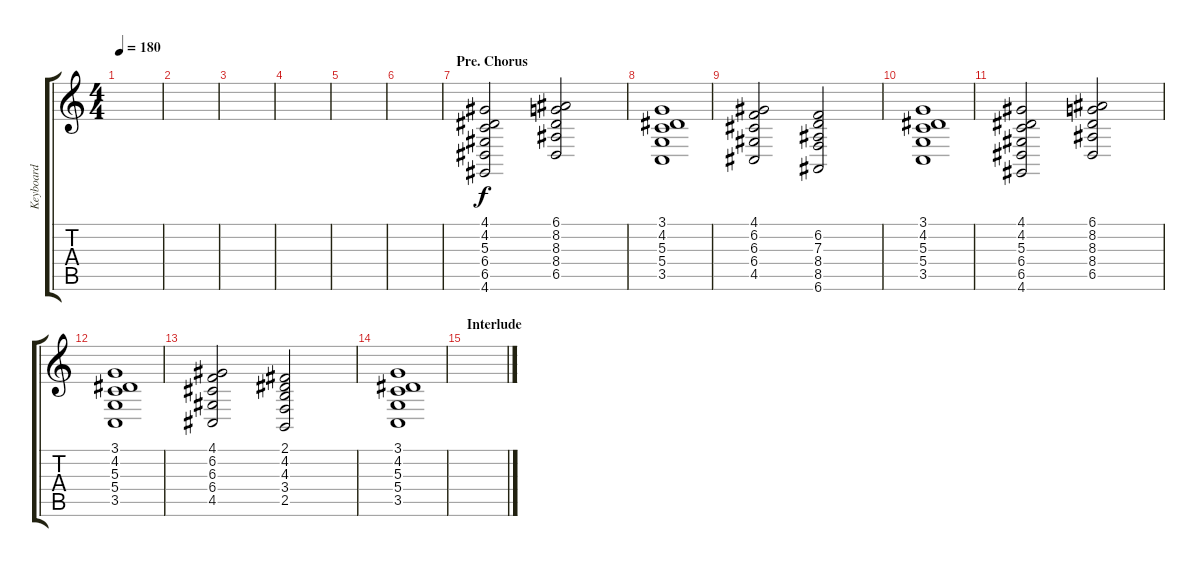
\track ("Keyboard" "Keyboard") {instrument choiraahs}
\staff {score tabs}
\tuning (E4 B3 G3 D3 A2 E2) {hide}
\ts (4 4)
\tempo 180
\clef g2
\ks c
|
|
|
|
|
|
\section ("" "Pre. Chorus")
(4.1 4.2 5.3 6.4 6.5 4.6).2 (6.1 8.2 8.3 8.4 6.5).2 |
(3.1 4.2 5.3 5.4 3.5).1 |
(4.1 6.2 6.3 6.4 4.5).2 (6.2 7.3 8.4 8.5 6.6).2 |
(3.1 4.2 5.3 5.4 3.5).1 |
(4.1 4.2 5.3 6.4 6.5 4.6).2 (6.1 8.2 8.3 8.4 6.5).2 |
(3.1 4.2 5.3 5.4 3.5).1 |
(4.1 6.2 6.3 6.4 4.5).2 (2.1 4.2 4.3 3.4 2.5).2 |
(3.1 4.2 5.3 5.4 3.5).1 |
\section ("" "Interlude")
